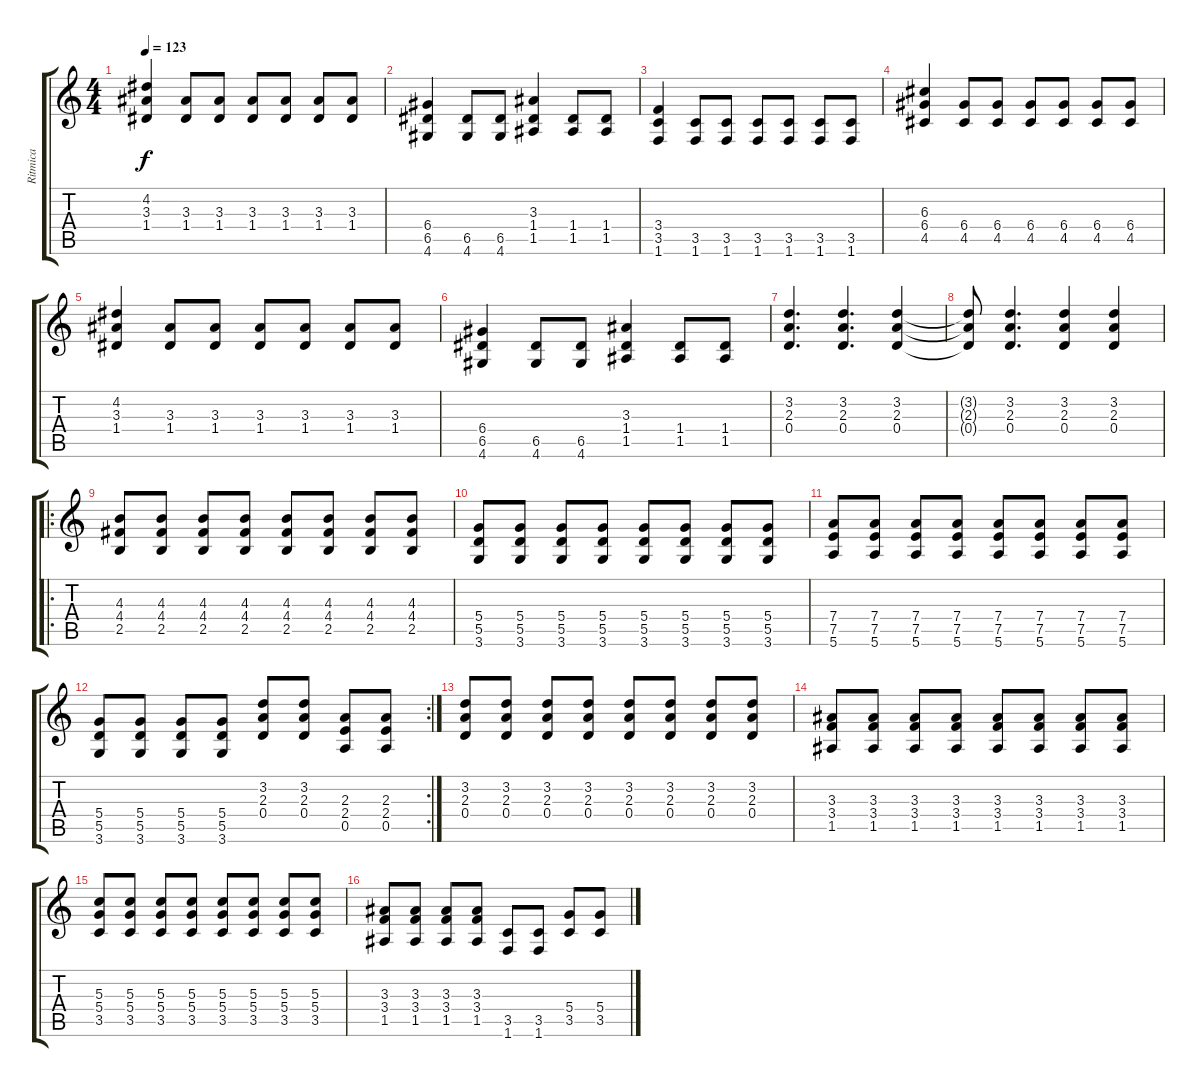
\track ("Ritmica" "Ritmica") {instrument overdrivenguitar}
\staff {score tabs}
\tuning (E4 B3 G3 D3 A2 E2) {hide}
\ts (4 4)
\tempo 123
\clef g2
\ks c
(4.2 3.3 1.4).4{dy f} (3.3 1.4).8 (3.3 1.4).8 (3.3 1.4).8 (3.3 1.4).8 (3.3 1.4).8 (3.3 1.4).8 |
(6.4 6.5 4.6).4 (6.5 4.6).8 (6.5 4.6).8 (3.3 1.4 1.5).4 (1.4 1.5).8 (1.4 1.5).8 |
(3.4 3.5 1.6).4 (3.5 1.6).8 (3.5 1.6).8 (3.5 1.6).8 (3.5 1.6).8 (3.5 1.6).8 (3.5 1.6).8 |
(6.3 6.4 4.5).4 (6.4 4.5).8 (6.4 4.5).8 (6.4 4.5).8 (6.4 4.5).8 (6.4 4.5).8 (6.4 4.5).8 |
(4.2 3.3 1.4).4 (3.3 1.4).8 (3.3 1.4).8 (3.3 1.4).8 (3.3 1.4).8 (3.3 1.4).8 (3.3 1.4).8 |
(6.4 6.5 4.6).4 (6.5 4.6).8 (6.5 4.6).8 (3.3 1.4 1.5).4 (1.4 1.5).8 (1.4 1.5).8 |
(3.2 2.3 0.4).4{d} (3.2 2.3 0.4).4{d} (3.2 2.3 0.4).4 |
(3.2{t} 2.3{t} 0.4{t}).8 (3.2 2.3 0.4).4{d} (3.2 2.3 0.4).4 (3.2 2.3 0.4).4 |
\ro
(4.3 4.4 2.5).8 (4.3 4.4 2.5).8 (4.3 4.4 2.5).8 (4.3 4.4 2.5).8 (4.3 4.4 2.5).8 (4.3 4.4 2.5).8 (4.3 4.4 2.5).8 (4.3 4.4 2.5).8 |
(5.4 5.5 3.6).8 (5.4 5.5 3.6).8 (5.4 5.5 3.6).8 (5.4 5.5 3.6).8 (5.4 5.5 3.6).8 (5.4 5.5 3.6).8 (5.4 5.5 3.6).8 (5.4 5.5 3.6).8 |
(7.4 7.5 5.6).8 (7.4 7.5 5.6).8 (7.4 7.5 5.6).8 (7.4 7.5 5.6).8 (7.4 7.5 5.6).8 (7.4 7.5 5.6).8 (7.4 7.5 5.6).8 (7.4 7.5 5.6).8 |
\rc 2
(5.4 5.5 3.6).8 (5.4 5.5 3.6).8 (5.4 5.5 3.6).8 (5.4 5.5 3.6).8 (3.2 2.3 0.4).8 (3.2 2.3 0.4).8 (2.3 2.4 0.5).8 (2.3 2.4 0.5).8 |
(3.2 2.3 0.4).8 (3.2 2.3 0.4).8 (3.2 2.3 0.4).8 (3.2 2.3 0.4).8 (3.2 2.3 0.4).8 (3.2 2.3 0.4).8 (3.2 2.3 0.4).8 (3.2 2.3 0.4).8 |
(3.3 3.4 1.5).8 (3.3 3.4 1.5).8 (3.3 3.4 1.5).8 (3.3 3.4 1.5).8 (3.3 3.4 1.5).8 (3.3 3.4 1.5).8 (3.3 3.4 1.5).8 (3.3 3.4 1.5).8 |
(5.3 5.4 3.5).8 (5.3 5.4 3.5).8 (5.3 5.4 3.5).8 (5.3 5.4 3.5).8 (5.3 5.4 3.5).8 (5.3 5.4 3.5).8 (5.3 5.4 3.5).8 (5.3 5.4 3.5).8 |
(3.3 3.4 1.5).8 (3.3 3.4 1.5).8 (3.3 3.4 1.5).8 (3.3 3.4 1.5).8 (3.5 1.6).8 (3.5 1.6).8 (5.4 3.5).8 (5.4 3.5).8
